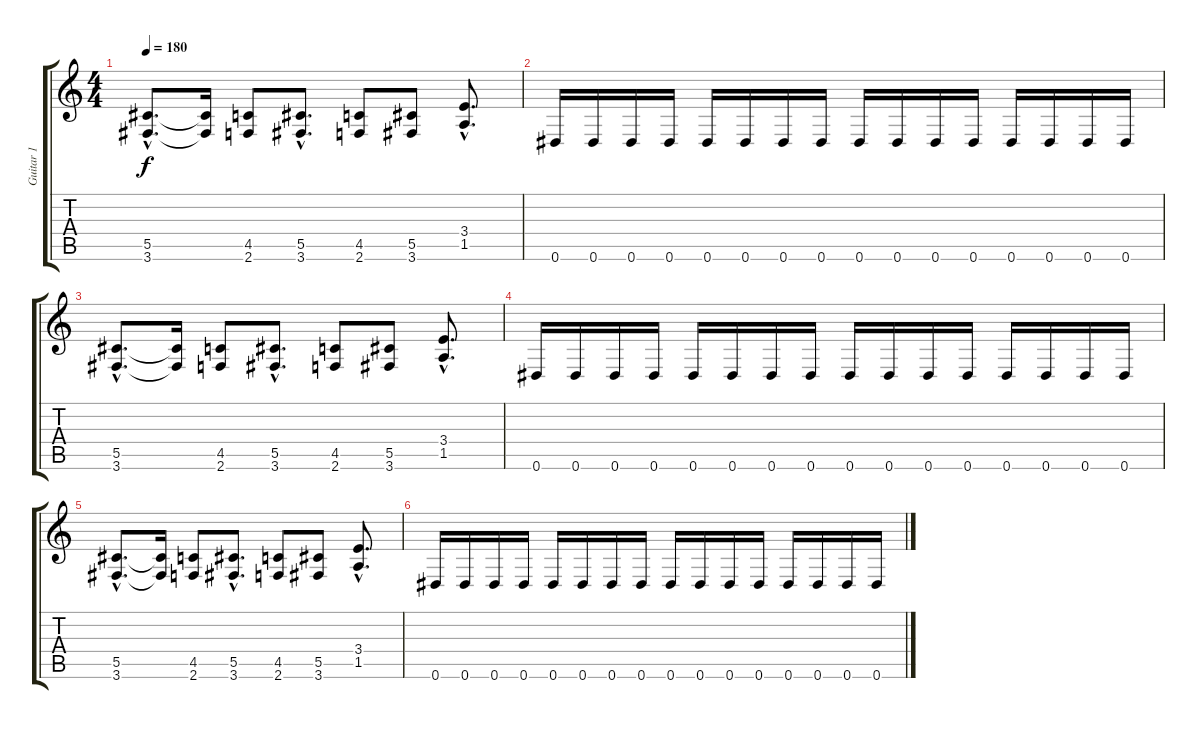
\track ("Guitar 1" "Guitar 1") {instrument distortionguitar}
\staff {score tabs}
\tuning (Eb4 Bb3 Gb3 Db3 Ab2 Eb2) {hide}
\ts (4 4)
\tempo 180
\clef g2
\ks c
(5.5{hac} 3.6{hac}).8{d dy f} (5.5{t} 3.6{t}).16 (4.5 2.6).8 (5.5{hac} 3.6{hac}).8{d} (4.5 2.6).8 (5.5 3.6).8 (3.4{hac} 1.5{hac}).8{d} |
0.6.16 0.6.16 0.6.16 0.6.16 0.6.16 0.6.16 0.6.16 0.6.16 0.6.16 0.6.16 0.6.16 0.6.16 0.6.16 0.6.16 0.6.16 0.6.16 |
(5.5{hac} 3.6{hac}).8{d} (5.5{t} 3.6{t}).16 (4.5 2.6).8 (5.5{hac} 3.6{hac}).8{d} (4.5 2.6).8 (5.5 3.6).8 (3.4{hac} 1.5{hac}).8{d} |
0.6.16 0.6.16 0.6.16 0.6.16 0.6.16 0.6.16 0.6.16 0.6.16 0.6.16 0.6.16 0.6.16 0.6.16 0.6.16 0.6.16 0.6.16 0.6.16 |
(5.5{hac} 3.6{hac}).8{d} (5.5{t} 3.6{t}).16 (4.5 2.6).8 (5.5{hac} 3.6{hac}).8{d} (4.5 2.6).8 (5.5 3.6).8 (3.4{hac} 1.5{hac}).8{d} |
0.6.16 0.6.16 0.6.16 0.6.16 0.6.16 0.6.16 0.6.16 0.6.16 0.6.16 0.6.16 0.6.16 0.6.16 0.6.16 0.6.16 0.6.16 0.6.16
